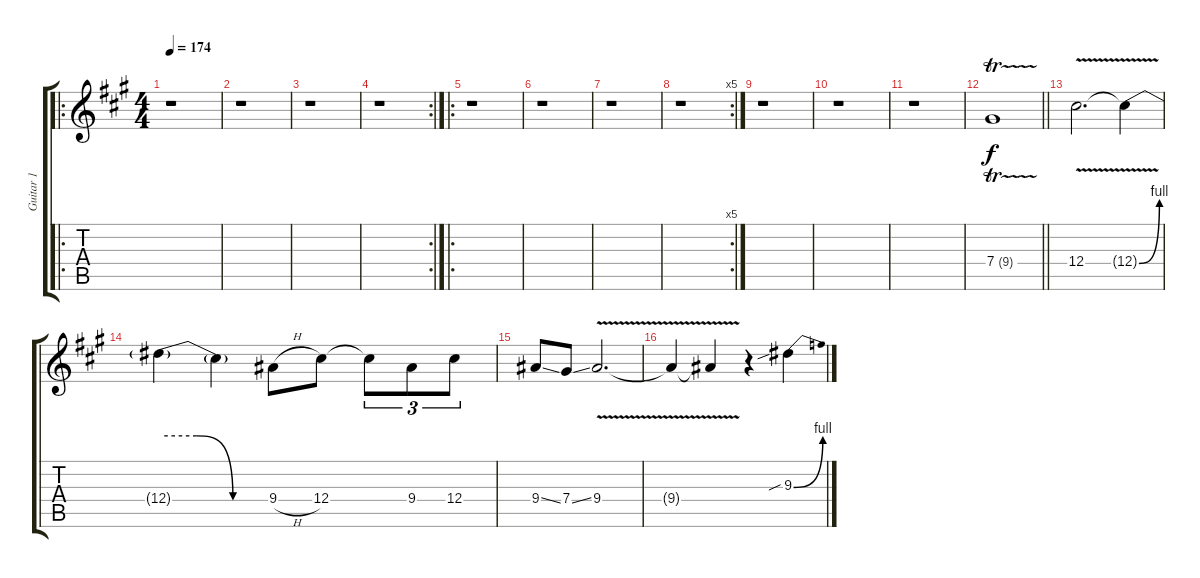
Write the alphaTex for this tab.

\track ("Guitar 1" "Guitar 1") {instrument overdrivenguitar}
\staff {score tabs}
\tuning (Eb4 Bb3 Gb3 Db3 Ab2 Eb2) {hide}
\ro
\ts (4 4)
\tempo 174
\clef g2
\ks a
r.1{dy f instrument overdrivenguitar} |
r.1 |
r.1 |
\rc 2
r.1 |
\ro
r.1 |
r.1 |
r.1 |
\rc 5
r.1 |
r.1 |
r.1 |
r.1 |
\barLineRight lightlight
7.4{tr (9 32)}.1 |
12.4{v}.2{d} 12.4{be (bend 0 0 60 4) t}.4 |
12.4{be (custom 0 4 20 4 40 0 60 0) t}.4 12.4{t}.4 9.4{h}.8 12.4.8 12.4{t}.8{tu (3 2)} 9.4.8{tu (3 2)} 12.4.8{tu (3 2)} |
9.4{ss}.8 7.4{ss}.8 9.4{v}.2{d} |
9.4{v t}.4 9.4{v t}.4 r.4 9.3{be (bend 0 0 60 4) sib}.4
